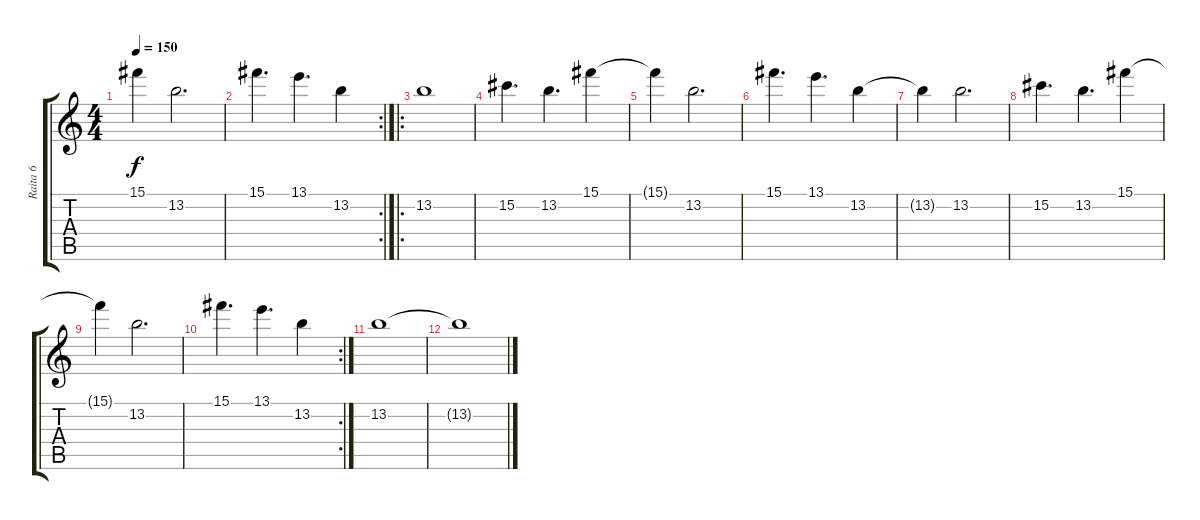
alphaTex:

\track ("Raita 6" "Raita 6") {instrument overdrivenguitar}
\staff {score tabs}
\tuning (Eb4 Bb3 Gb3 Db3 Ab2 Eb2) {hide}
\ts (4 4)
\tempo 150
\clef g2
\ks c
15.1{t}.4{dy f} 13.2.2{d} |
\rc 2
15.1.4{d} 13.1.4{d} 13.2.4 |
\ro
13.2.1 |
15.2.4{d} 13.2.4{d} 15.1.4 |
15.1{t}.4 13.2.2{d} |
15.1.4{d} 13.1.4{d} 13.2.4 |
13.2{t}.4 13.2.2{d} |
15.2.4{d} 13.2.4{d} 15.1.4 |
15.1{t}.4 13.2.2{d} |
\rc 2
15.1.4{d} 13.1.4{d} 13.2.4 |
13.2.1 |
13.2{t}.1
